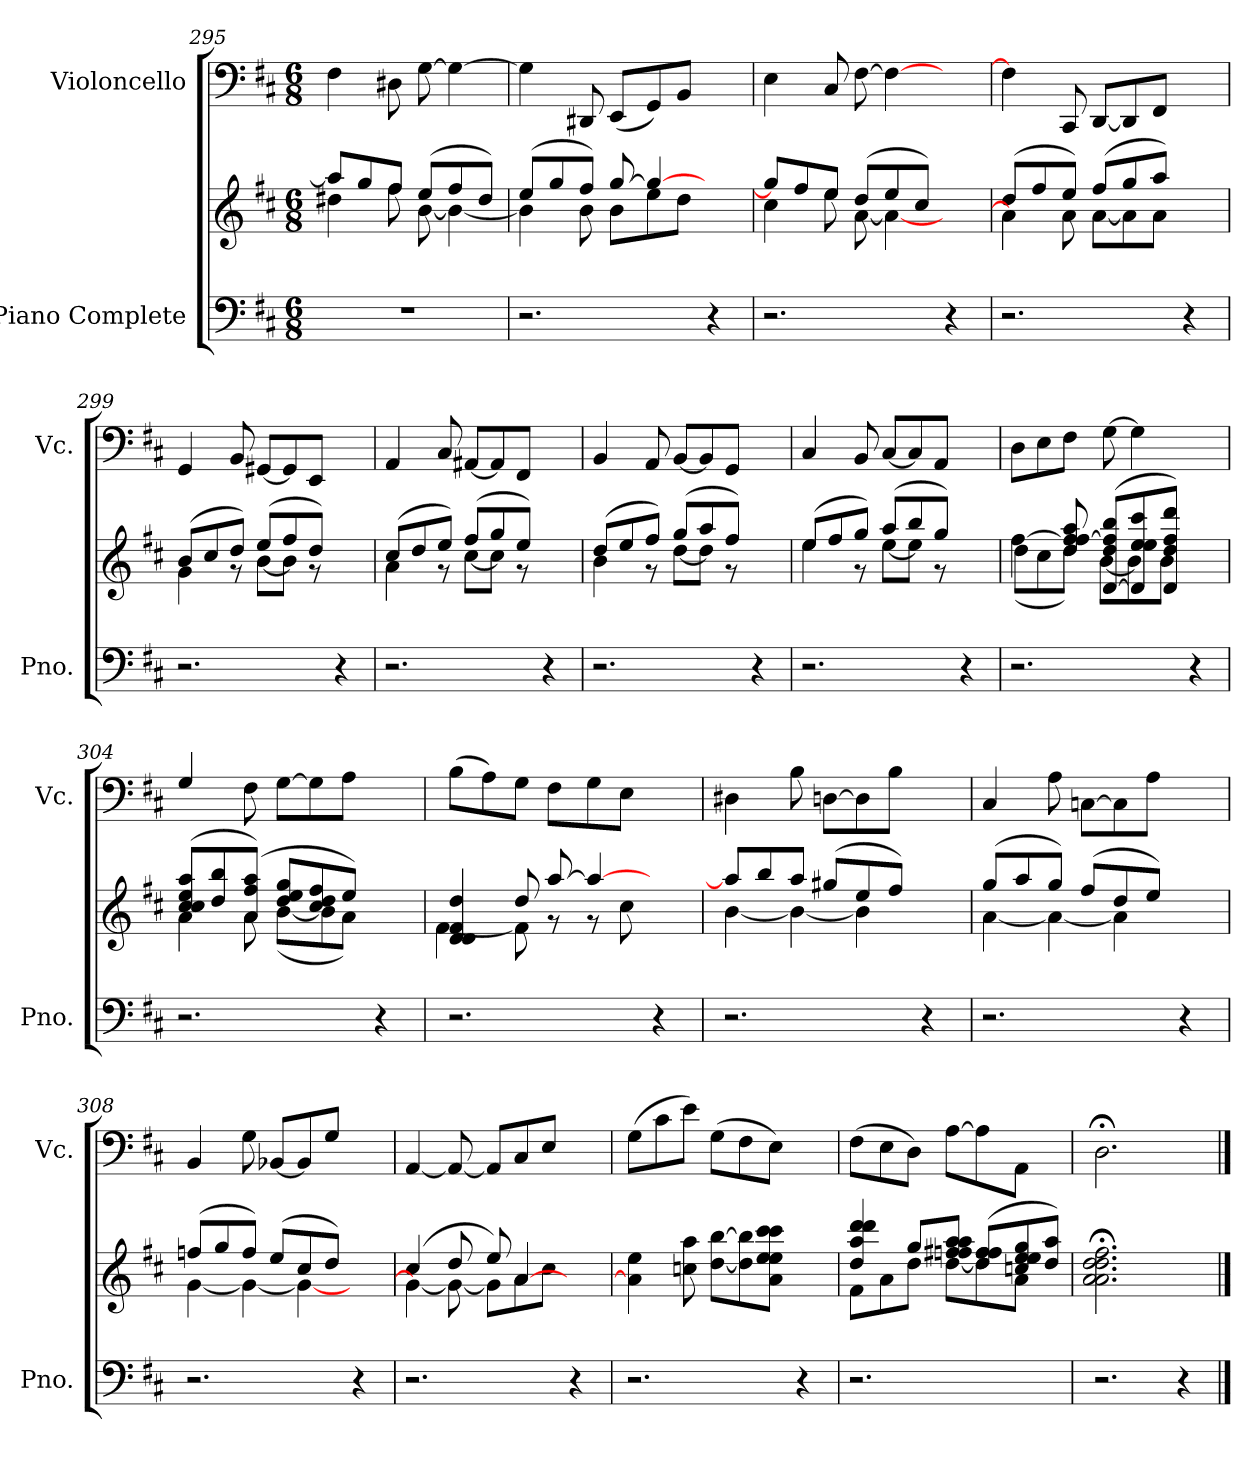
**kern	**kern	**kern
*part2	*part2	*part1
*staff3	*staff2	*staff1
*I"Piano Complete	*	*I"Violoncello
*I'Pno.	*	*I'Vc.
*clefF4	*clefG2	*clefF4
*k[f#c#]	*k[f#c#]	*k[f#c#]
*D:	*D:	*D:
*M6/8	*M6/8	*M6/8
=295	=295	=295
*	*^	*
2.r	8aa/L]	4dd#X\	4F#\
.	8gg/	.	.
.	8ff#/J	8ff#\	8D#X\
.	(8ee/L	[8b\	[8G\
.	8ff#/	4b\_	4G\_
.	8dd#/J)	.	.
=296	=296	=296	=296
2.r	(8ee/L	4b\]	4G\]
.	8gg/	.	.
.	8ff#/J)	8b\	8DD#X/
.	[8gg/	8b\L	(8EE/L
.	4gg/_	8ee\	8GG/)
.	.	8dd\J	8BB/J
4r	4ryy	4ryy	4ryy
=297	=297	=297	=297
2.r	8gg/L]	4cc#\	4E\
.	8ff#/	.	.
.	8ee/J	8ee\	8C#/
.	(8dd/L	[8a\	[8F#\
.	8ee/	4a\_	4F#\_
.	8cc#/J)	.	.
4r	4ryy	4ryy	4ryy
=298	=298	=298	=298
2.r	(8dd/L	4a\]	4F#\]
.	8ff#/	.	.
.	8ee/J)	8a\	8CC#/
.	(8ff#/L	[8a\L	[8DD/L
.	8gg/	8a\]	8DD/]
.	8aa/J)	8a\J	8FF#/J
4r	4ryy	4ryy	4ryy
=299	=299	=299	=299
2.r	(8b/L	4g\	4GG/
.	8cc#/	.	.
.	8dd/J)	8r	8BB/
.	(8ee/L	[8b\L	[8GG#X/L
.	8ff#/	8b\J]	8GG#/]
.	8dd/J)	8r	8EE/J
4r	4ryy	4ryy	4ryy
!!LO:LB:g=z
=300	=300	=300	=300
2.r	(8cc#/L	4a\	4AA/
.	8dd/	.	.
.	8ee/J)	8r	8C#/
.	(8ff#/L	[8cc#\L	[8AA#X/L
.	8gg/	8cc#\J]	8AA#/]
.	8ee/J)	8r	8FF#/J
4r	4ryy	4ryy	4ryy
=301	=301	=301	=301
2.r	(8dd/L	4b\	4BB/
.	8ee/	.	.
.	8ff#/J)	8r	8AA/
.	(8gg/L	[8dd\L	[8BB/L
.	8aa/	8dd\J]	8BB/]
.	8ff#/J)	8r	8GG/J
4r	4ryy	4ryy	4ryy
=302	=302	=302	=302
2.r	(8ee/L	4ee\	4C#/
.	8ff#/	.	.
.	8gg/J)	8r	8BB/
.	(8aa/L	[8ee\L	[8C#/L
.	8bb/	8ee\J]	8C#/]
.	8gg/J)	8r	8AA/J
4r	4ryy	4ryy	4ryy
=303	=303	=303	=303
2.r	[4ff#\	(8dd\L	8D\L
.	.	8cc#\	8E\
.	8dd/ 8ff#/] [8ff#/ 8aa/	8dd\J)	8F#\J
.	([8d/ 8dd/ 8ff#/] 8bb/L	[8b\L	[8G\
.	8d/] 8ee/ 8ee/ 8ccc#/	8b\]	4G\]
.	8d/ 8dd/ 8ff#/ 8ddd/J)	8b\J	.
4r	4ryy	4ryy	4ryy
=304	=304	=304	=304
2.r	(8cc#/ 8cc#/ 8ee/ 8aa/L	4a\	4G/
.	8dd/ 8bb/	.	.
.	(8a/ 8ff#/ 8aa/J)	8a\	8F#\
.	8dd/ 8ee/ 8gg/L	([8b\L	[8G\L
.	8cc#/ 8dd/ 8ff#/	8b\]	8G\]
.	8ee/J)	8a\J)	8A\J
4r	4ryy	4ryy	4ryy
=305	=305	=305	=305
2.r	4d/ 4d/ 4f#/ 4dd/	[4f#\	(8B\L
.	.	.	8A\)
.	8dd/	8f#\]	8G\J
.	[8aa/	8r	8F#\L
.	4aa/_	8r	8G\
.	.	8cc#\	8E\J
4r	4ryy	4ryy	4ryy
=306	=306	=306	=306
2.r	8aa/L]	[4b\	4D#X\
.	8bb/	.	.
.	8aa/J	4b\_	8B\
.	(8gg#X/L	.	[8Dn\L
.	8ee/	4b\]	8D\]
.	8ff#/J)	.	8B\J
4r	4ryy	4ryy	4ryy
=307	=307	=307	=307
2.r	(8gg/L	[4a\	4C#/
.	8aa/	.	.
.	8gg/J)	4a\_	8A\
.	(8ff#/L	.	[8Cn\L
.	8dd/	4a\]	8C\]
.	8ee/J)	.	8A\J
4r	4ryy	4ryy	4ryy
=308	=308	=308	=308
2.r	(8ffn/L	[4g\	4BB/
.	8gg/	.	.
.	8ff/J)	4g\_	8G\
.	(8ee/L	.	[8BB-X/L
.	8cc#/	4g\_	8BB-/]
.	8dd/J)	.	8G/J
4r	4ryy	4ryy	4ryy
=309	=309	=309	=309
2.r	(4cc#/	4g\_	[4AA/
.	8dd/	8g\_	8AA/_
.	8ee/)	8g\L]	8AA/L]
.	[4a/	8a\	8C#/
.	.	8cc#\J	8E/J
4r	4ryy	4ryy	4ryy
*	*v	*v	*
=310	=310	=310
2.r	4a\] 4ee\	(8G\L
.	.	8c#\
.	8ccn\ 8aa\	8e\J)
.	[8dd\ [8bb\L	(8G\L
.	8dd\] 8bb\]	8F#\
.	8a\ 8ee\ 8ee\ 8ccc#\ 8ccc#\J	8E\J)
4r	4ryy	4ryy
=311	=311	=311
*	*^	*
2.r	4dd/ 4aa/ 4ddd/ 4ddd/	8f#\L	(8F#\L
.	.	8a\	8E\
.	8gg/L	8dd\J	8D\J)
.	(8ffn/ 8ff#/ 8aa/ 8aa/J	[8dd\L	[8A\L
.	(8dd/ 8ff#/ 8ff#/ 8ff#/L	8dd\]	8A\]
.	8ccn/ 8ee/ 8ee/ 8gg/	8a\J	8AA\J
8ryy	8dd/ 8aa/J)	8ryy	8ryy
*	*v	*v	*
=312	=312	=312
2.r	2.a\;< 2.a\;< 2.dd\;< 2.dd\;< 2.ff#\;<	2.D;<\
4r	4ryy	4ryy
==	==	==
*-	*-	*-
